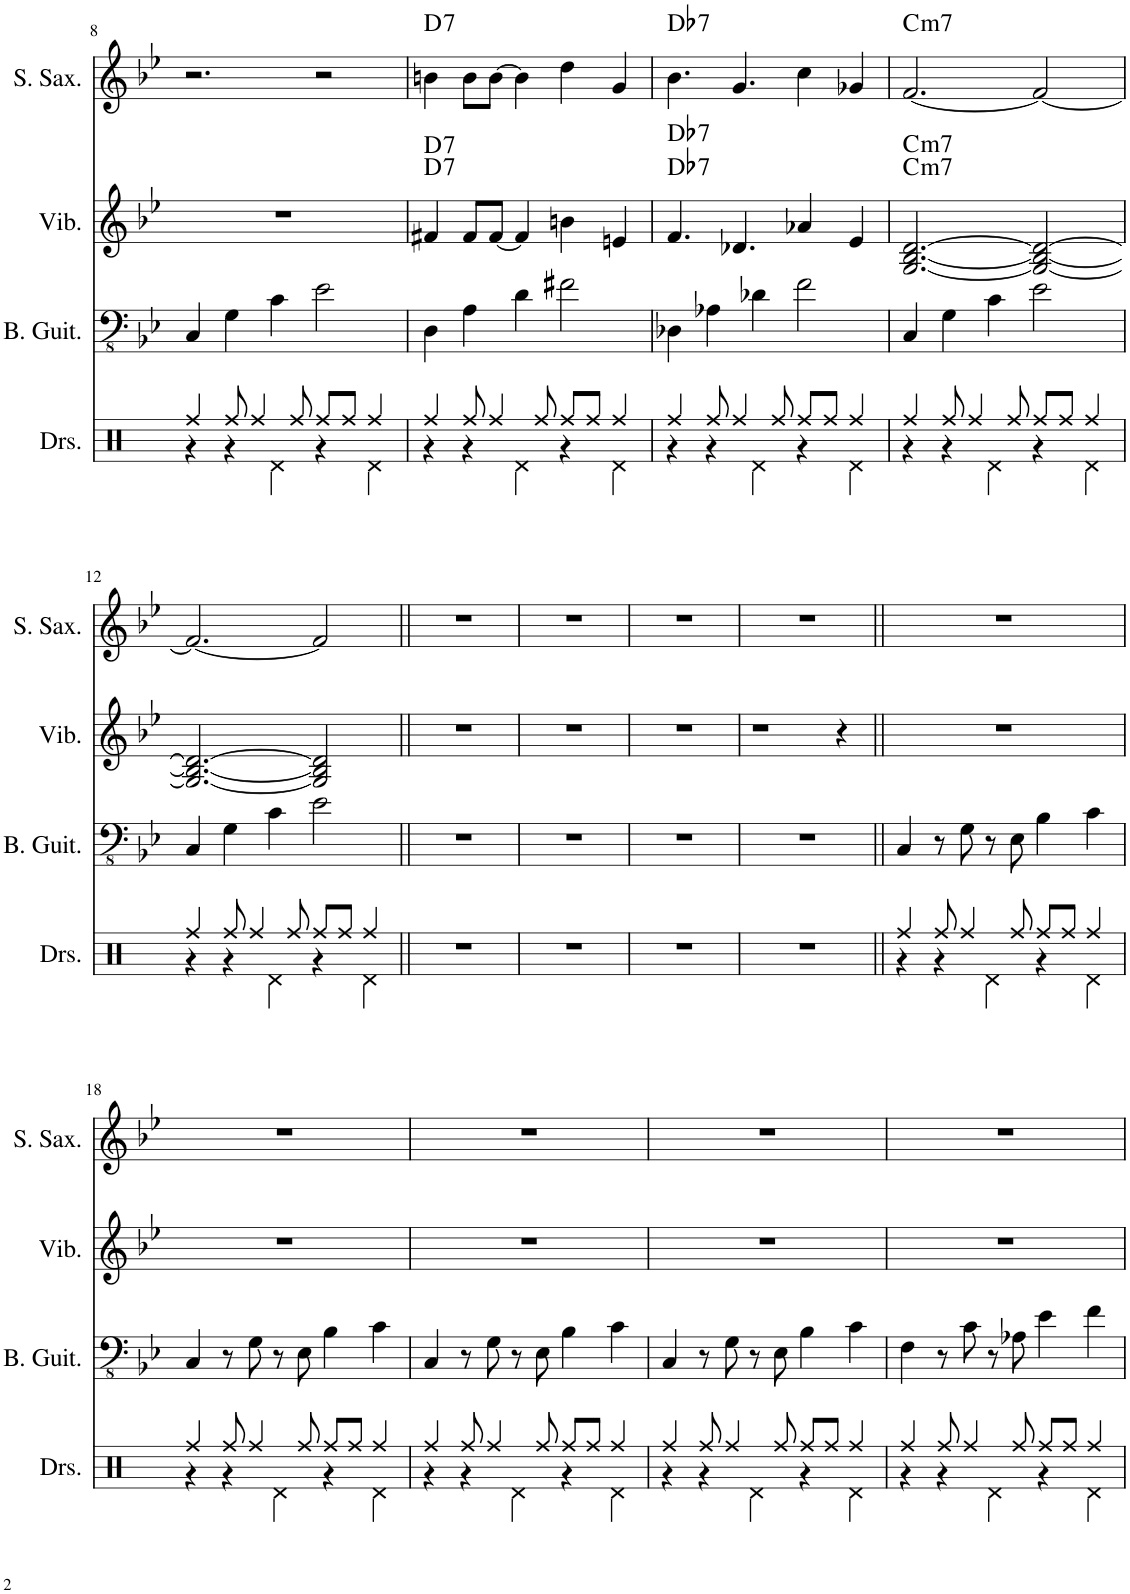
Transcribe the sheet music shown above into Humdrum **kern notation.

**kern	**kern	**kern	**harte	**kern	**harte
*part4	*part3	*part2	*part2	*part1	*part1
*staff4	*staff3	*staff2	*	*staff1	*
*I"Drumset	*I"Bass Guitar	*I"Vibraphone	*	*I"Soprano Saxophone	*
*I'Drs.	*I'B. Guit.	*I'Vib.	*	*I'S. Sax.	*
!!LO:PB:g=z
*clefX	*clefFv4	*clefG2	*	*clefG2	*
*	*	*	*	*ITrd1c2	*
*k[]	*k[b-e-]	*k[b-e-]	*	*k[b-e-]	*
*M5/4	*M5/4	*M5/4	*	*M5/4	*
=8	=8	=8	=8	=8	=8
*^	*	*	*	*	*
4Rff/	4r	4CC/	4%5r	.	2.r	.
8Rff/	4r	4GG\	.	.	.	.
4Rff/	.	.	.	.	.	.
.	4Rd\	4C\	.	.	.	.
8Rff/	.	.	.	.	.	.
8Rff/L	4r	2E-\	.	.	2r	.
8Rff/J	.	.	.	.	.	.
4Rff/	4Rd\	.	.	.	.	.
=9	=9	=9	=9	=9	=9	=9
!	!	!	!	!LO:H:n=1:kt=7	!	!
!	!	!	!	!LO:H:n=2:kt=7	!	!LO:H:kt=7
4Rff/	4r	4DD\	4f#X/	D:7 D:7	4bn\	D:7
8Rff/	4r	4AA\	8f#/L	.	8b\L	.
4Rff/	.	.	[8f#/J	.	[8b\J	.
.	4Rd\	4D\	4f#/]	.	4b\]	.
8Rff/	.	.	.	.	.	.
8Rff/L	4r	2F#X\	4bn\	.	4dd\	.
8Rff/J	.	.	.	.	.	.
4Rff/	4Rd\	.	4en/	.	4g/	.
=10	=10	=10	=10	=10	=10	=10
!	!	!	!	!LO:H:n=1:kt=7	!	!
!	!	!	!	!LO:H:n=2:kt=7	!	!LO:H:kt=7
4Rff/	4r	4DD-X\	4.f/	Db:7 Db:7	4.b-\	Db:7
8Rff/	4r	4AA-X\	.	.	.	.
4Rff/	.	.	4.d-X/	.	4.g/	.
.	4Rd\	4D-X\	.	.	.	.
8Rff/	.	.	.	.	.	.
8Rff/L	4r	2F\	4a-X/	.	4cc\	.
8Rff/J	.	.	.	.	.	.
4Rff/	4Rd\	.	4e-/	.	4g-X/	.
=11	=11	=11	=11	=11	=11	=11
!	!	!	!	!LO:H:n=1:kt=m7	!	!
!	!	!	!	!LO:H:n=2:kt=m7	!	!LO:H:kt=m7
4Rff/	4r	4CC/	[2.G/ [2.B-/ [2.d/	C:min7 C:min7	[2.f/	C:min7
8Rff/	4r	4GG\	.	.	.	.
4Rff/	.	.	.	.	.	.
.	4Rd\	4C\	.	.	.	.
8Rff/	.	.	.	.	.	.
8Rff/L	4r	2E-\	2G/_ 2B-/_ 2d/_	.	2f/_	.
8Rff/J	.	.	.	.	.	.
4Rff/	4Rd\	.	.	.	.	.
!!LO:LB:g=z
=12	=12	=12	=12	=12	=12	=12
4Rff/	4r	4CC/	2.G/_ 2.B-/_ 2.d/_	.	2.f/_	.
8Rff/	4r	4GG\	.	.	.	.
4Rff/	.	.	.	.	.	.
.	4Rd\	4C\	.	.	.	.
8Rff/	.	.	.	.	.	.
8Rff/L	4r	2E-\	2G/] 2B-/] 2d/]	.	2f/]	.
8Rff/J	.	.	.	.	.	.
4Rff/	4Rd\	.	.	.	.	.
*v	*v	*	*	*	*	*
=13||	=13||	=13||	=13||	=13||	=13||
4%5r	4%5r	4%5r	.	4%5r	.
=14	=14	=14	=14	=14	=14
4%5r	4%5r	4%5r	.	4%5r	.
=15	=15	=15	=15	=15	=15
4%5r	4%5r	4%5r	.	4%5r	.
=16	=16	=16	=16	=16	=16
4%5r	4%5r	1r	.	4%5r	.
.	.	4r	.	.	.
=17||	=17||	=17||	=17||	=17||	=17||
*^	*	*	*	*	*
4Rff/	4r	4CC/	4%5r	.	4%5r	.
8Rff/	4r	8r	.	.	.	.
4Rff/	.	8GG\	.	.	.	.
.	4Rd\	8r	.	.	.	.
8Rff/	.	8EE-\	.	.	.	.
8Rff/L	4r	4BB-\	.	.	.	.
8Rff/J	.	.	.	.	.	.
4Rff/	4Rd\	4C\	.	.	.	.
!!LO:LB:g=z
=18	=18	=18	=18	=18	=18	=18
4Rff/	4r	4CC/	4%5r	.	4%5r	.
8Rff/	4r	8r	.	.	.	.
4Rff/	.	8GG\	.	.	.	.
.	4Rd\	8r	.	.	.	.
8Rff/	.	8EE-\	.	.	.	.
8Rff/L	4r	4BB-\	.	.	.	.
8Rff/J	.	.	.	.	.	.
4Rff/	4Rd\	4C\	.	.	.	.
=19	=19	=19	=19	=19	=19	=19
4Rff/	4r	4CC/	4%5r	.	4%5r	.
8Rff/	4r	8r	.	.	.	.
4Rff/	.	8GG\	.	.	.	.
.	4Rd\	8r	.	.	.	.
8Rff/	.	8EE-\	.	.	.	.
8Rff/L	4r	4BB-\	.	.	.	.
8Rff/J	.	.	.	.	.	.
4Rff/	4Rd\	4C\	.	.	.	.
=20	=20	=20	=20	=20	=20	=20
4Rff/	4r	4CC/	4%5r	.	4%5r	.
8Rff/	4r	8r	.	.	.	.
4Rff/	.	8GG\	.	.	.	.
.	4Rd\	8r	.	.	.	.
8Rff/	.	8EE-\	.	.	.	.
8Rff/L	4r	4BB-\	.	.	.	.
8Rff/J	.	.	.	.	.	.
4Rff/	4Rd\	4C\	.	.	.	.
=21	=21	=21	=21	=21	=21	=21
4Rff/	4r	4FF\	4%5r	.	4%5r	.
8Rff/	4r	8r	.	.	.	.
4Rff/	.	8C\	.	.	.	.
.	4Rd\	8r	.	.	.	.
8Rff/	.	8AA-X\	.	.	.	.
8Rff/L	4r	4E-\	.	.	.	.
8Rff/J	.	.	.	.	.	.
4Rff/	4Rd\	4F\	.	.	.	.
*v	*v	*	*	*	*	*
=	=	=	=	=	=
*-	*-	*-	*-	*-	*-
